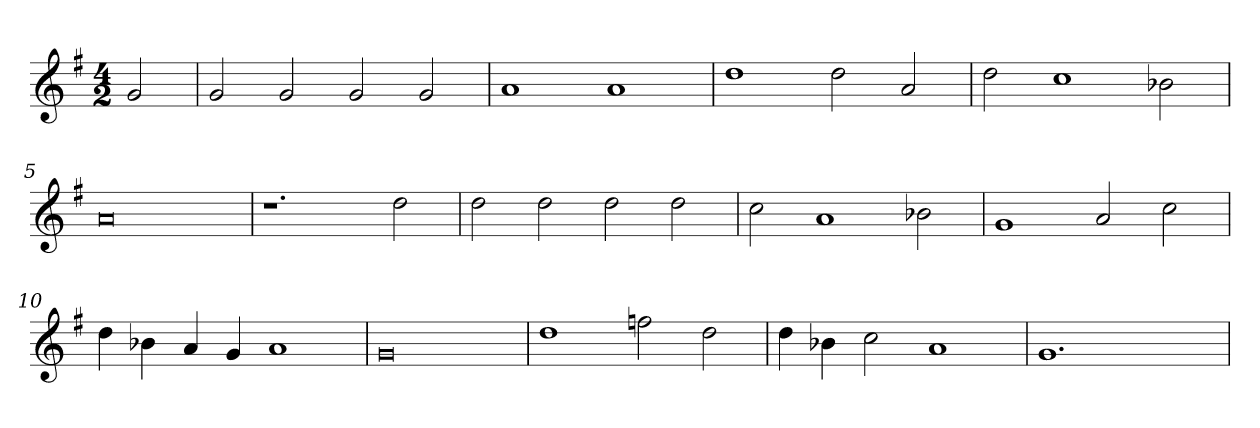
**kern
*part1
*staff1
*clefG2
*k[f#]
*G:
*M4/2
=
2g
=1
2g
2g
2g
2g
=2
1a
1a
=3
1dd
2dd
2a
=4
2dd
1cc
2b-X
=5
0a
=6
1.r
2dd
=7
2dd
2dd
2dd
2dd
=8
2cc
1a
2b-X
=9
1g
2a
2cc
=10
4dd
4b-X
4a
4g
1a
=11
0g
=12
1dd
2ffn
2dd
=13
4dd
4b-X
2cc
1a
=14
1.g
2ryy
=
*-
